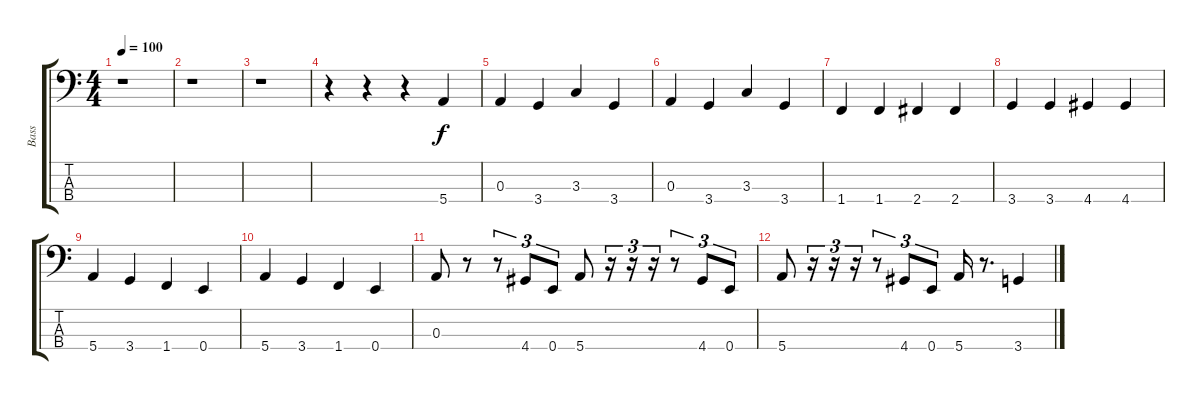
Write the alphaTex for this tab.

\track ("Bass" "Bass") {instrument electricbassfinger}
\staff {score tabs}
\tuning (G2 D2 A1 E1) {hide}
\ts (4 4)
\tempo 100
\clef f4
\ks c
r.1{dy f instrument electricbassfinger} |
r.1 |
r.1 |
r.4 r.4 r.4 5.4.4 |
0.3.4 3.4.4 3.3.4 3.4.4 |
0.3.4 3.4.4 3.3.4 3.4.4 |
1.4.4 1.4.4 2.4.4 2.4.4 |
3.4.4 3.4.4 4.4.4 4.4.4 |
5.4.4 3.4.4 1.4.4 0.4.4 |
5.4.4 3.4.4 1.4.4 0.4.4 |
0.3.8 r.8 r.8{tu (3 2)} 4.4.8{tu (3 2)} 0.4.8{tu (3 2)} 5.4.8 r.16{tu (3 2)} r.16{tu (3 2)} r.16{tu (3 2)} r.8{tu (3 2)} 4.4.8{tu (3 2)} 0.4.8{tu (3 2)} |
5.4.8 r.16{tu (3 2)} r.16{tu (3 2)} r.16{tu (3 2)} r.8{tu (3 2)} 4.4.8{tu (3 2)} 0.4.8{tu (3 2)} 5.4.16 r.8{d} 3.4.4
